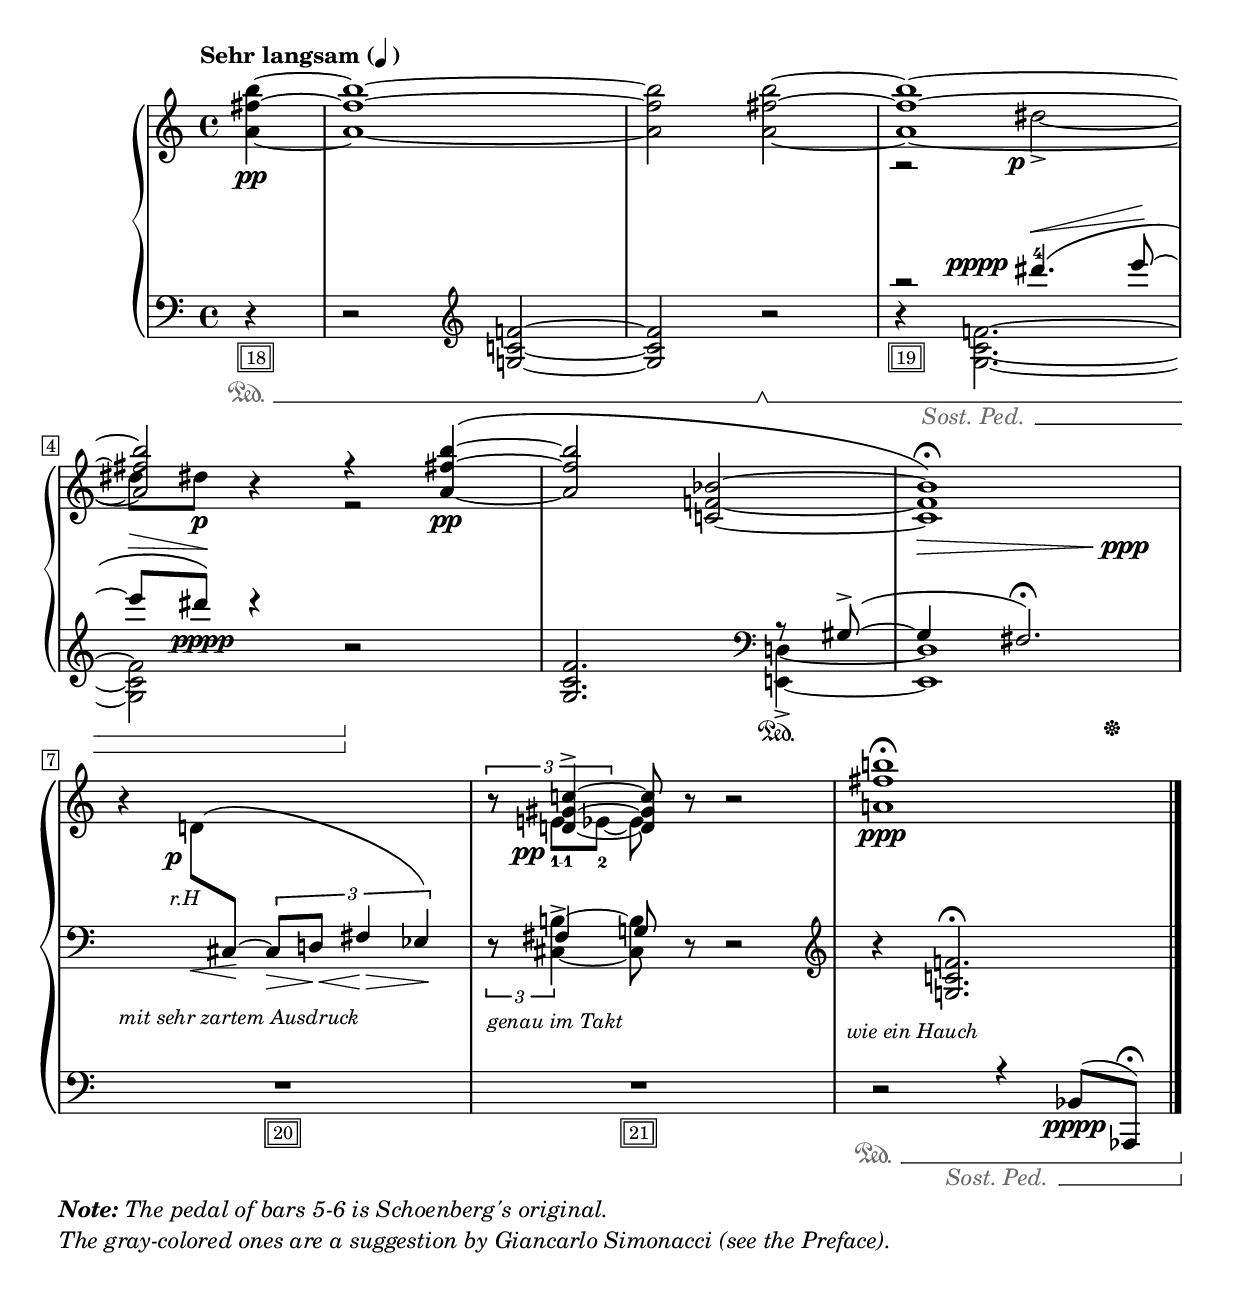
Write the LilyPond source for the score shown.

Global = {
  \key c \major
  \time 4/4
  \include "../global.ly"
}

bottom = \change Staff = "lower"
top = \change Staff = "upper"

grayTextColor = #(x11-color "dimgray")
lH = \markup { \small\italic "l.H" }
rH = \markup { \small\italic "r.H" }

Sopran = \context Voice = "one" \relative c'' {
  \voiceOne
  \override MultiMeasureRest.staff-position = #0
  \override Rest.staff-position = #0
  \stemDown\slurNeutral\tieNeutral
  \tempo \markup {
    \bold\concat { "Sehr langsam (" { \tiny\note {4} #1 } " )" }
  }
  \partial 4 <a fis' b>4~\pp
  %1
  | q1~
  | q2 q2~
  | q1~
  | \stemUp q2 f'4\rest
    \shape #'((( 0.5 . -1) (0 . 0) (0 . 0) (0 . -2))) PhrasingSlur
    q4~\(\pp
  %5
  | q2 <c,! f! bes>~
  | q1\)\fermata
    \break
  | r4 \stemDown
    \shape #'((( 0.5 . 0.2) (0 . 2.5) (0 . 6) (0 . 4.5))) PhrasingSlur
    \once\override Hairpin.rotation = #'(-1 -1 0)
    \once\override Staff.TextScript.extra-offset = #'(-2.2 . -2.5)
    d!8[_\markup {
      \dynamic p
    }_\<\(
    \bottom \stemUp
    \once\override Staff.TextScript.extra-offset = #'(-5 . 1.5)
    cis,^~\!^\rH] \tuplet 3/2 { cis\> d!\!_\< fis4\!\> ees\!\) }
    \top
  | \omit TupletBracket\omit TupletNumber
    \tuplet 3/2 { r8 <d'!~ gis^~ c!~>4^> } q8 r r2
  | <a'! fis' b!>1\ppp\fermata
  \fine
}

Alto = \context Voice = "two" \relative c' {
  \voiceTwo
  \override MultiMeasureRest.staff-position = #0
  \override Rest.staff-position = #0
  \stemDown\slurUp\tieDown
  \partial 4 s4
  %1
  | s1*2
  | a2\rest
     \once\override Staff.TextScript.extra-offset = #'(-2 . 1)
    dis'2~_>_\markup { \dynamic p }
  | %\once\override NoteColumn.force-hshift = #1.4
    dis8[ dis\p] r4 e,2\rest
  %5
  | s1*3
  | \tupletUp
    \tuplet 3/2 {
      r8 e!-\markup { \finger "1-1" }_\markup { \hspace #-3.5 \dynamic pp }[ ees~-2]
    }
    \once\override Stem.length = #7
    ees s s2
}

Tenor = \context Voice = "three" \relative c' {
  \voiceThree
  \override MultiMeasureRest.staff-position = #0
  \override Rest.staff-position = #0
  \phrasingSlurUp\tieUp
  \partial 4 s4
  %1
  | s1*2
  | a''2\rest
    \once\override Staff.TextScript.extra-offset = #'(-8 . -6)
    %\once\override PhrasingSlur.outside-staff-priority = #300
    \once\override Hairpin.rotation = #'(10 -1 0)
    dis4.-4^\<^\markup {
      \dynamic pppp
    }\( e8~\!
  | \override Hairpin.rotation = #'(-6 1 0)
    e8[^\>
    \once\override Staff.TextScript.extra-offset = #'(-2 . 4)
    dis]\!\)_\markup {
      \dynamic pppp
    } d4\rest s2
    \revert Hairpin.rotation
  %5
  | s2. a,,8\rest gis~^>\(
  | gis4 fis2.\fermata\)
  | s1
  | \omit TupletBracket\omit TupletNumber
    \tuplet 3/2 {
      \once\override Staff.TextScript.extra-offset = #'(0 . -1)
      r8_\markup {
        \small\italic "genau im Takt"
      }
      fis4
    }
    g8 s8 s2
}

Bass = \context Voice = "four" \relative c {
  \voiceFour
  \override MultiMeasureRest.staff-position = #0
  \override Rest.staff-position = #0
  \phrasingSlurNeutral\stemNeutral\slurNeutral\tieNeutral
  \set Staff.pedalSustainStyle = #'mixed
  \override Staff.SustainPedal.color = \grayTextColor
  \partial 4 r4\sustainOn_\markup \annotation {18}
  %1
  | r2 \clef treble <g'! c! f!>2~
  | q2 r\sustainOff\sustainOn
  | \override Staff.SostenutoPedal.color = \grayTextColor
    r4_\markup \annotation {19} \stemDown q2.~\sostenutoOn
    \break
  | q2 r2\sustainOff\sostenutoOff
    \set Staff.pedalSustainStyle = #'text
    \revert Staff.SostenutoPedal.color
    \revert Staff.SustainPedal.color
  %5
  | \stemUp q2. \clef bass \stemDown\tieDown <e,! d'!>4~_>\sustainOn
  | q1\tweak X-offset 18\tweak Y-offset -5\sustainOff
  | << {
  |   \once\override Staff.TextScript.extra-offset = #'(0 . -1.5)
      s1_\markup {
        \small\italic "mit sehr zartem Ausdruck"
      }
  |   \tuplet 3/2 { r8 <cis'_~ b'!^~>4^> } q8 r r2
  |   \clef treble
      r4 \stemUp
      <g'! c! f!>2.^\fermata
      \fine
    }
    \new Staff \with {
      alignBelowContext = "lower"
      \clef bass
      \omit Staff.TimeSignature
    } {
  |   R1_\markup \annotation {20}
  |   R1_\markup \annotation {21}
      \once\override Staff.TextScript.extra-offset = #'(-2.5 . 1.2)
  |   \set Staff.pedalSustainStyle = #'mixed
      \override Staff.SustainPedal.color = \grayTextColor
      r2\sustainOn^\markup {
        \small\italic "wie ein Hauch"
      }
      << {
        r4 bes,8\pppp[( aes,])\fermata
      } \\ {
        % workaround for printing a sostenuto pedal at the bass
        \override Staff.SostenutoPedal.color = \grayTextColor
        s4\sostenutoOn s
      } >>
      \fine
    }
    >>
}

centerDynamics = {
  \partial 4 s4
  %1
  | s1*5
  | s4\> s2 s4\!\ppp
}

\score {
  \new PianoStaff \with { connectArpeggios = ##t }
  <<
    \accidentalStyle Score.piano
    \context Staff = "upper" <<
      \set Staff.midiInstrument = #"acoustic grand"
      \Global
      \clef treble
      \Sopran
      \Alto
    >>
    \context Dynamics <<
      \Global \centerDynamics
    >>
    \context Staff = "lower" <<
      \set Staff.midiInstrument = #"acoustic grand"
      \Global
      \clef bass
      \Tenor
      \Bass
    >>
  >>
  \header {
    %composer = "Arnold Schönberg"
    %opus = "Op. 19"
    title = \markup {
      \fill-line {
        \center-column {
          \line { \abs-fontsize #20 "VI." }
        }
      }
    }
    subtitle = #f
  }
  \layout {
    \context {
      \PianoStaff
      % More space between staves in the same PianoStaff
      \override StaffGrouper.staff-staff-spacing.minimum-distance = 14
      %\override TextScript.font-shape = #'italic
    }
  }
  \midi {
    \tempo 4 = 58
  }
}

\markup {
  \column {
    \wordwrap \italic\small\abs-fontsize #11 {
      \bold "Note:"
      "The pedal of bars 5-6 is Schoenberg's original."
      "The gray-colored ones are a suggestion by Giancarlo Simonacci (see the Preface)."
    }
  }
}
